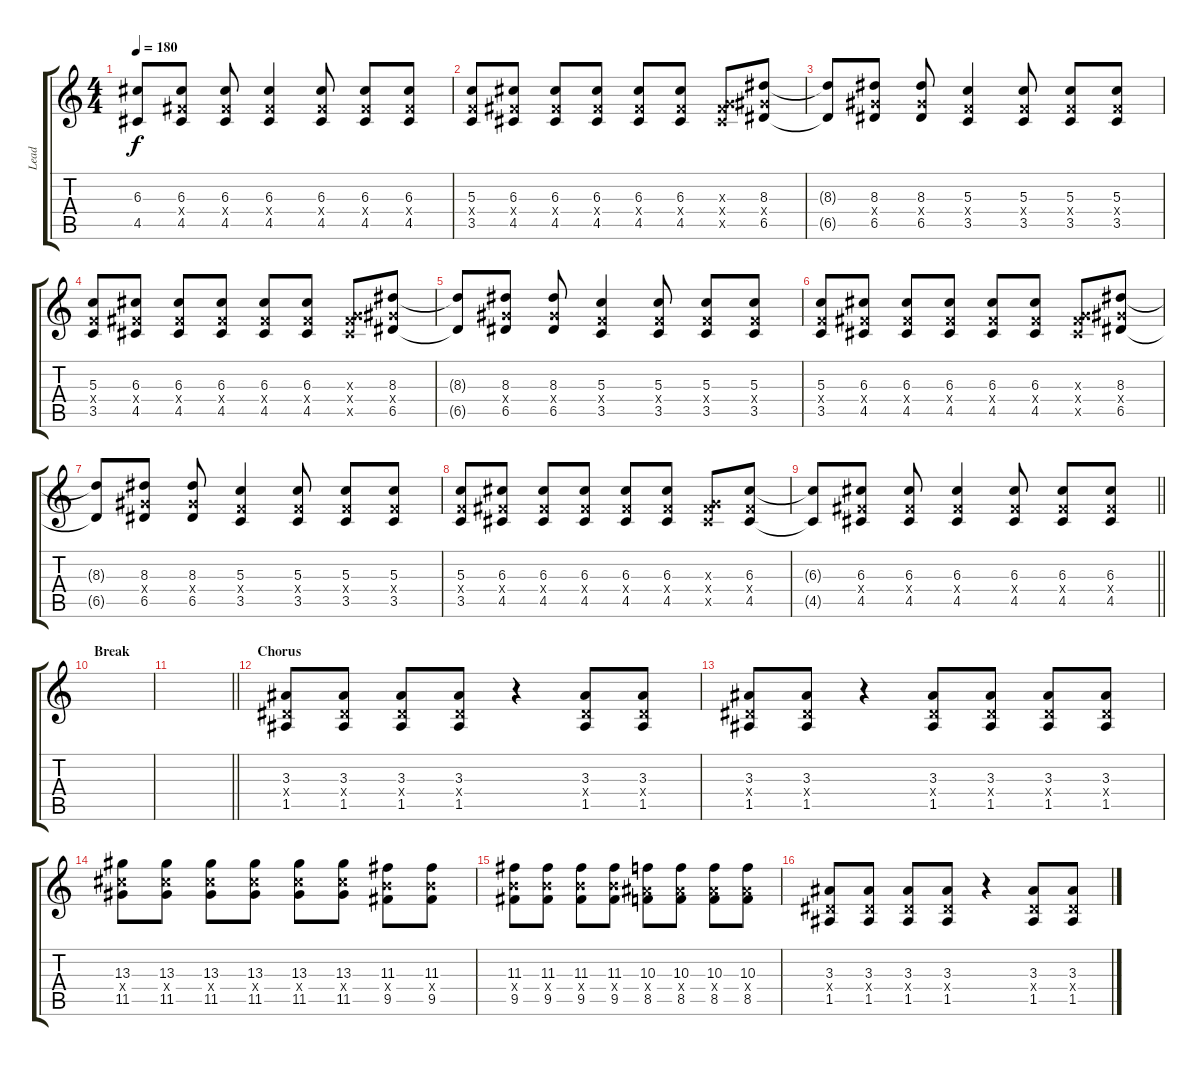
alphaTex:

\track ("Lead" "Lead") {instrument overdrivenguitar}
\staff {score tabs}
\tuning (E4 B3 G3 D3 A2 D2) {hide}
\ts (4 4)
\tempo 180
\clef g2
\ks c
(6.3{t} 4.5{t}).8{dy f} (6.3 4.4{x} 4.5).8 (6.3 4.4{x} 4.5).8 (6.3 4.4{x} 4.5).4 (6.3 4.4{x} 4.5).8 (6.3 4.4{x} 4.5).8 (6.3 4.4{x} 4.5).8 |
(5.3 3.4{x} 3.5).8 (6.3 4.4{x} 4.5).8 (6.3 4.4{x} 4.5).8 (6.3 4.4{x} 4.5).8 (6.3 4.4{x} 4.5).8 (6.3 4.4{x} 4.5).8 (0.3{x} 4.4{x} 4.5{x}).8 (8.3 6.4{x} 6.5).8 |
(8.3{t} 6.5{t}).8 (8.3 6.4{x} 6.5).8 (8.3 6.4{x} 6.5).8 (5.3 3.4{x} 3.5).4 (5.3 3.4{x} 3.5).8 (5.3 3.4{x} 3.5).8 (5.3 3.4{x} 3.5).8 |
(5.3 3.4{x} 3.5).8 (6.3 4.4{x} 4.5).8 (6.3 4.4{x} 4.5).8 (6.3 4.4{x} 4.5).8 (6.3 4.4{x} 4.5).8 (6.3 4.4{x} 4.5).8 (0.3{x} 4.4{x} 4.5{x}).8 (8.3 6.4{x} 6.5).8 |
(8.3{t} 6.5{t}).8 (8.3 6.4{x} 6.5).8 (8.3 6.4{x} 6.5).8 (5.3 3.4{x} 3.5).4 (5.3 3.4{x} 3.5).8 (5.3 3.4{x} 3.5).8 (5.3 3.4{x} 3.5).8 |
(5.3 3.4{x} 3.5).8 (6.3 4.4{x} 4.5).8 (6.3 4.4{x} 4.5).8 (6.3 4.4{x} 4.5).8 (6.3 4.4{x} 4.5).8 (6.3 4.4{x} 4.5).8 (0.3{x} 4.4{x} 4.5{x}).8 (8.3 6.4{x} 6.5).8 |
(8.3{t} 6.5{t}).8 (8.3 6.4{x} 6.5).8 (8.3 6.4{x} 6.5).8 (5.3 3.4{x} 3.5).4 (5.3 3.4{x} 3.5).8 (5.3 3.4{x} 3.5).8 (5.3 3.4{x} 3.5).8 |
(5.3 3.4{x} 3.5).8 (6.3 4.4{x} 4.5).8 (6.3 4.4{x} 4.5).8 (6.3 4.4{x} 4.5).8 (6.3 4.4{x} 4.5).8 (6.3 4.4{x} 4.5).8 (0.3{x} 4.4{x} 4.5{x}).8 (6.3 4.4{x} 4.5).8 |
\barLineRight lightlight
(6.3{t} 4.5{t}).8 (6.3 4.4{x} 4.5).8 (6.3 4.4{x} 4.5).8 (6.3 4.4{x} 4.5).4 (6.3 4.4{x} 4.5).8 (6.3 4.4{x} 4.5).8 (6.3 4.4{x} 4.5).8 |
\section ("" "Break")
|
\barLineRight lightlight
|
\section ("" "Chorus")
(3.3 1.4{x} 1.5).8 (3.3 1.4{x} 1.5).8 (3.3 1.4{x} 1.5).8 (3.3 1.4{x} 1.5).8 r.4 (3.3 1.4{x} 1.5).8 (3.3 1.4{x} 1.5).8 |
(3.3 1.4{x} 1.5).8 (3.3 1.4{x} 1.5).8 r.4 (3.3 1.4{x} 1.5).8 (3.3 1.4{x} 1.5).8 (3.3 1.4{x} 1.5).8 (3.3 1.4{x} 1.5).8 |
(13.3 11.4{x} 11.5).8 (13.3 11.4{x} 11.5).8 (13.3 11.4{x} 11.5).8 (13.3 11.4{x} 11.5).8 (13.3 11.4{x} 11.5).8 (13.3 11.4{x} 11.5).8 (11.3 9.4{x} 9.5).8 (11.3 9.4{x} 9.5).8 |
(11.3 9.4{x} 9.5).8 (11.3 9.4{x} 9.5).8 (11.3 9.4{x} 9.5).8 (11.3 9.4{x} 9.5).8 (10.3 8.4{x} 8.5).8 (10.3 8.4{x} 8.5).8 (10.3 8.4{x} 8.5).8 (10.3 8.4{x} 8.5).8 |
(3.3 1.4{x} 1.5).8 (3.3 1.4{x} 1.5).8 (3.3 1.4{x} 1.5).8 (3.3 1.4{x} 1.5).8 r.4 (3.3 1.4{x} 1.5).8 (3.3 1.4{x} 1.5).8
